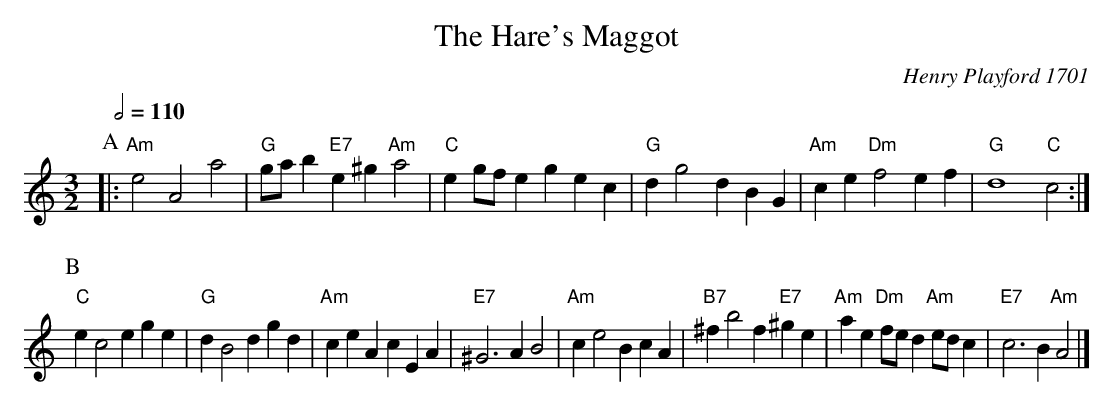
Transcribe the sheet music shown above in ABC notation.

X:1
T:Hare's Maggot, The
C:Henry Playford 1701
Q:1/2=110
M:3/2
L:1/8
K:Am
P:A
|: "Am"e4 A4 a4 | "G"gab2 "E7"e2^g2 "Am"a4 | "C"e2gf e2g2 e2c2 | "G"d2 g4 d2 B2G2 | "Am"c2e2 "Dm"f4 e2f2 | "G"d8 "C"c4 :|
P:B
"C"e2 c4 e2 g2e2 | "G"d2 B4 d2 g2d2 | "Am"c2e2 A2c2 E2A2 | "E7"^G6 A2 B4 |\
"Am"c2 e4 B2 c2A2 | "B7"^f2 b4 f2 "E7"^g2e2 | "Am"a2e2 "Dm"fed2 "Am"edc2 | "E7"c6 B2 "Am"A4 |]
